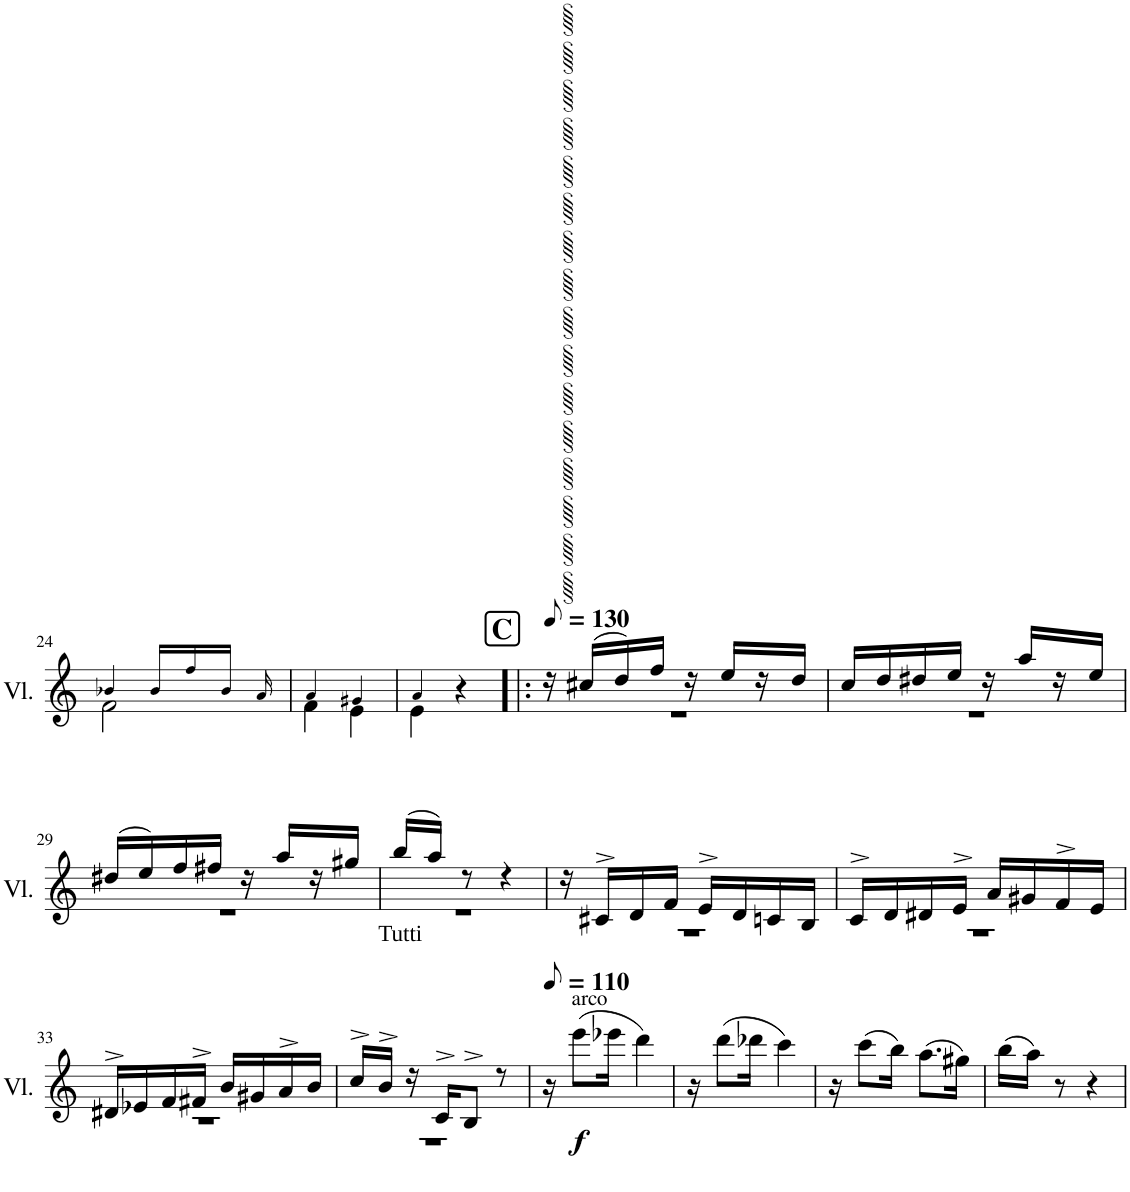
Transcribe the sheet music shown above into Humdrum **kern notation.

**kern	**text	**dynam
*part1	*part1	*part1
*staff1	*staff1	*staff1
*I"Violine	*	*
*I'Vl.	*	*
!!LO:PB:g=z
*clefG2	*	*
*k[]	*	*
*M4/8	*	*
=24	=24	=24
*^	*	*
2f\	4b-X/	.	.
.	2ryy	.	.
16b-/LL	.	.	.
16ff/	.	.	.
16b-/JJ	.	.	.
16a/	.	.	.
=25	=25	=25	=25
4a/	4f\	.	.
4g#X/	4e\	.	.
=26	=26	=26	=26
4a/	4e\	.	.
4r	4ryy	.	.
=27!|:	=27!|:	=27!|:	=27!|:
!!LO:REH:place=s1:a:B:cj:fs=14:t=C	!!
*MM65	*	*	*
16r	2r	.	.
(16cc#X/LL	.	.	.
16dd/)	.	.	.
16ff/JJ	.	.	.
16r	.	.	.
16ee/LL	.	.	.
16r	.	.	.
16dd/JJ	.	.	.
=28	=28	=28	=28
16cc/LL	2r	.	.
16dd/	.	.	.
16dd#X/	.	.	.
16ee/JJ	.	.	.
16r	.	.	.
16aa/LL	.	.	.
16r	.	.	.
16ee/JJ	.	.	.
!!LO:LB:g=z	!!
=29	=29	=29	=29
(16dd#X/LL	2r	.	.
16ee/)	.	.	.
16ff/	.	.	.
16ff#X/JJ	.	.	.
16r	.	.	.
16aa/LL	.	.	.
16r	.	.	.
16gg#X/JJ	.	.	.
=30	=30	=30	=30
!	!	!LO:LY:b	!
(16bb/LL	2r	Tutti	.
16aa/JJ)	.	.	.
8r	.	.	.
4r	.	.	.
=31	=31	=31	=31
16r	2r	.	.
16c#X^/LL	.	.	.
16d/	.	.	.
16f/JJ	.	.	.
16e^/LL	.	.	.
16d/	.	.	.
16cn/	.	.	.
16B/JJ	.	.	.
=32	=32	=32	=32
16c^/LL	2r	.	.
16d/	.	.	.
16d#X/	.	.	.
16e^/JJ	.	.	.
16a/LL	.	.	.
16g#X/	.	.	.
16f^/	.	.	.
16e/JJ	.	.	.
!!LO:LB:g=z	!!
=33	=33	=33	=33
16d#X^/LL	2r	.	.
16e-X/	.	.	.
16f/	.	.	.
16f#X^/JJ	.	.	.
16b/LL	.	.	.
16g#X/	.	.	.
16a^/	.	.	.
16b/JJ	.	.	.
=34	=34	=34	=34
16cc^/LL	2r	.	.
16b^/JJ	.	.	.
16r	.	.	.
16c^/KL	.	.	.
8B^/J	.	.	.
8r	.	.	.
*v	*v	*	*
=35	=35	=35
*MM55	*	*
16r	.	.
!LO:TX:a:t=arco	!	!
!	!	!LO:DY:b
(8eee\L	.	f
16eee-X\Jk	.	.
4ddd\)	.	.
=36	=36	=36
16r	.	.
(8ddd\L	.	.
16ddd-X\Jk	.	.
4ccc\)	.	.
=37	=37	=37
16r	.	.
(8ccc\L	.	.
16bb\Jk)	.	.
(8.aa\L	.	.
16gg#X\Jk)	.	.
=38	=38	=38
(16bb\LL	.	.
16aa\JJ)	.	.
8r	.	.
4r	.	.
=	=	=
*-	*-	*-
